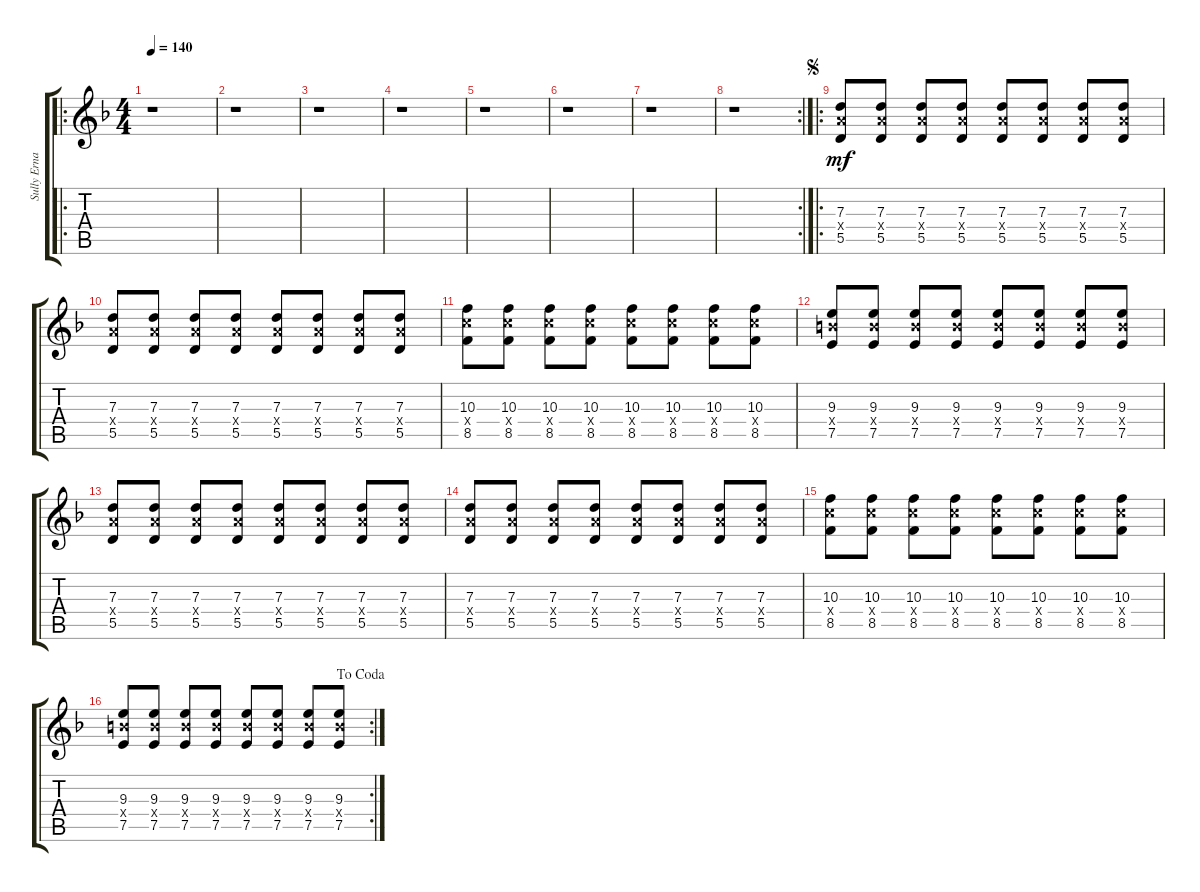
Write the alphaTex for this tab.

\track ("Sully Erna" "Sully Erna") {instrument distortionguitar}
\staff {score tabs}
\tuning (E4 B3 G3 D3 A2 D2) {hide}
\ro
\ts (4 4)
\tempo 140
\clef g2
\ks f
r.1{dy mf} |
r.1 |
r.1 |
r.1 |
r.1 |
r.1 |
r.1 |
\rc 2
r.1 |
\ro
\jump segno
(7.3 7.4{x} 5.5).8 (7.3 7.4{x} 5.5).8 (7.3 7.4{x} 5.5).8 (7.3 7.4{x} 5.5).8 (7.3 7.4{x} 5.5).8 (7.3 7.4{x} 5.5).8 (7.3 7.4{x} 5.5).8 (7.3 7.4{x} 5.5).8 |
(7.3 7.4{x} 5.5).8 (7.3 7.4{x} 5.5).8 (7.3 7.4{x} 5.5).8 (7.3 7.4{x} 5.5).8 (7.3 7.4{x} 5.5).8 (7.3 7.4{x} 5.5).8 (7.3 7.4{x} 5.5).8 (7.3 7.4{x} 5.5).8 |
(10.3 10.4{x} 8.5).8 (10.3 10.4{x} 8.5).8 (10.3 10.4{x} 8.5).8 (10.3 10.4{x} 8.5).8 (10.3 10.4{x} 8.5).8 (10.3 10.4{x} 8.5).8 (10.3 10.4{x} 8.5).8 (10.3 10.4{x} 8.5).8 |
(9.3 9.4{x} 7.5).8 (9.3 9.4{x} 7.5).8 (9.3 9.4{x} 7.5).8 (9.3 9.4{x} 7.5).8 (9.3 9.4{x} 7.5).8 (9.3 9.4{x} 7.5).8 (9.3 9.4{x} 7.5).8 (9.3 9.4{x} 7.5).8 |
(7.3 7.4{x} 5.5).8 (7.3 7.4{x} 5.5).8 (7.3 7.4{x} 5.5).8 (7.3 7.4{x} 5.5).8 (7.3 7.4{x} 5.5).8 (7.3 7.4{x} 5.5).8 (7.3 7.4{x} 5.5).8 (7.3 7.4{x} 5.5).8 |
(7.3 7.4{x} 5.5).8 (7.3 7.4{x} 5.5).8 (7.3 7.4{x} 5.5).8 (7.3 7.4{x} 5.5).8 (7.3 7.4{x} 5.5).8 (7.3 7.4{x} 5.5).8 (7.3 7.4{x} 5.5).8 (7.3 7.4{x} 5.5).8 |
(10.3 10.4{x} 8.5).8 (10.3 10.4{x} 8.5).8 (10.3 10.4{x} 8.5).8 (10.3 10.4{x} 8.5).8 (10.3 10.4{x} 8.5).8 (10.3 10.4{x} 8.5).8 (10.3 10.4{x} 8.5).8 (10.3 10.4{x} 8.5).8 |
\rc 2
\jump dacoda
(9.3 9.4{x} 7.5).8 (9.3 9.4{x} 7.5).8 (9.3 9.4{x} 7.5).8 (9.3 9.4{x} 7.5).8 (9.3 9.4{x} 7.5).8 (9.3 9.4{x} 7.5).8 (9.3 9.4{x} 7.5).8 (9.3 9.4{x} 7.5).8
